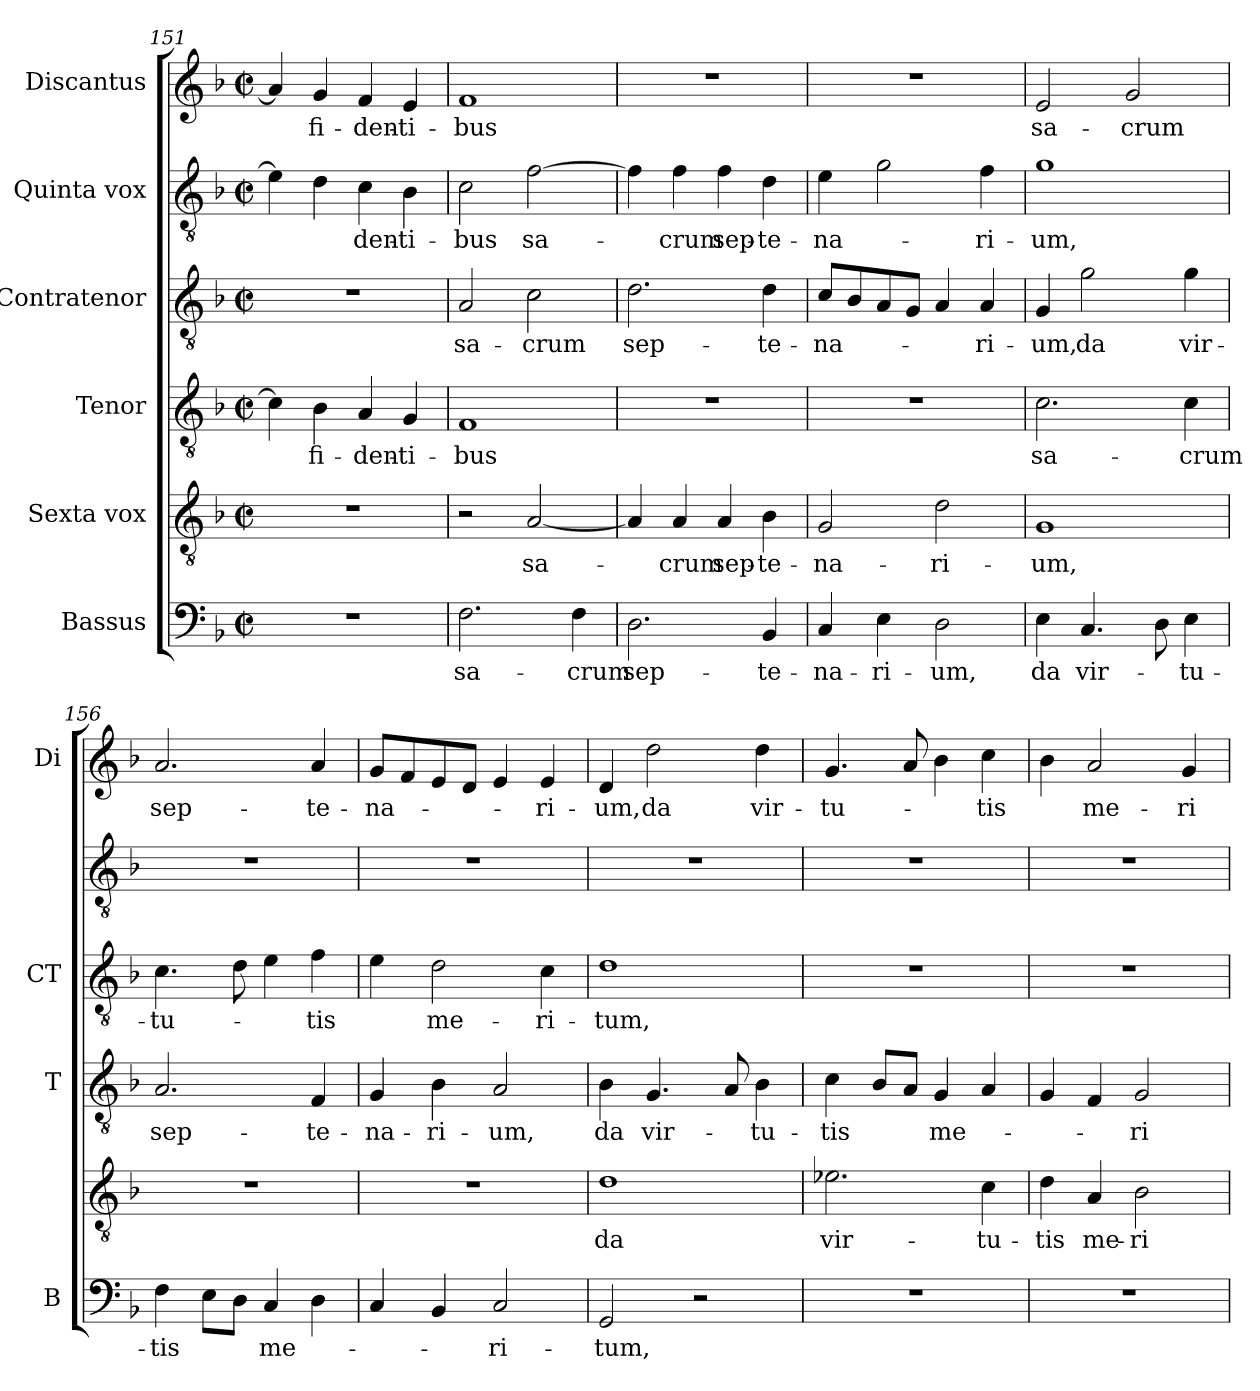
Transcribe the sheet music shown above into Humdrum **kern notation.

**kern	**text	**kern	**text	**kern	**text	**kern	**text	**kern	**text	**kern	**text
*part6	*part6	*part5	*part5	*part4	*part4	*part3	*part3	*part2	*part2	*part1	*part1
*staff6	*staff6	*staff5	*staff5	*staff4	*staff4	*staff3	*staff3	*staff2	*staff2	*staff1	*staff1
*I"Bassus	*	*I"Sexta vox	*	*I"Tenor	*	*I"Contratenor	*	*I"Quinta vox	*	*I"Discantus	*
*I'B	*	*	*	*I'T	*	*I'CT	*	*	*	*I'Di	*
*clefF4	*	*clefGv2	*	*clefGv2	*	*clefGv2	*	*clefGv2	*	*clefG2	*
*k[b-]	*	*k[b-]	*	*k[b-]	*	*k[b-]	*	*k[b-]	*	*k[b-]	*
*F:	*	*F:	*	*F:	*	*F:	*	*F:	*	*F:	*
*M2/2	*	*M2/2	*	*M2/2	*	*M2/2	*	*M2/2	*	*M2/2	*
*met(c|)	*	*met(c|)	*	*met(c|)	*	*met(c|)	*	*met(c|)	*	*met(c|)	*
=151	=151	=151	=151	=151	=151	=151	=151	=151	=151	=151	=151
1r	.	1r	.	4c\]	.	1r	.	4e-\]	.	4a/]	.
!	!	!	!	!	!LO:LY:b	!	!	!	!	!	!LO:LY:b
.	.	.	.	4B-\	-fi-	.	.	4d\	.	4g/	-fi-
!	!	!	!	!	!LO:LY:b	!	!	!	!LO:LY:b	!	!LO:LY:b
.	.	.	.	4A/	-den-	.	.	4c\	-den-	4f/	-den-
!	!	!	!	!	!LO:LY:b	!	!	!	!LO:LY:b	!	!LO:LY:b
.	.	.	.	4G/	-ti-	.	.	4B-\	-ti-	4e/	-ti-
=152	=152	=152	=152	=152	=152	=152	=152	=152	=152	=152	=152
!	!LO:LY:b	!	!	!	!LO:LY:b	!	!LO:LY:b	!	!LO:LY:b	!	!LO:LY:b
2.F\	sa-	2r	.	1F	-bus	2A/	sa-	2c\	-bus	1f	-bus
!	!	!	!LO:LY:b	!	!	!	!LO:LY:b	!	!LO:LY:b	!	!
.	.	[2A/	sa-	.	.	2c\	-crum	[2f\	sa-	.	.
!	!LO:LY:b	!	!	!	!	!	!	!	!	!	!
4F\	-crum	.	.	.	.	.	.	.	.	.	.
=153	=153	=153	=153	=153	=153	=153	=153	=153	=153	=153	=153
!	!LO:LY:b	!	!	!	!	!	!LO:LY:b	!	!	!	!
2.D\	sep-	4A/]	.	1r	.	2.d\	sep-	4f\]	.	1r	.
!	!	!	!LO:LY:b	!	!	!	!	!	!LO:LY:b	!	!
.	.	4A/	-crum	.	.	.	.	4f\	-crum	.	.
!	!	!	!LO:LY:b	!	!	!	!	!	!LO:LY:b	!	!
.	.	4A/	sep-	.	.	.	.	4f\	sep-	.	.
!	!LO:LY:b	!	!LO:LY:b	!	!	!	!LO:LY:b	!	!LO:LY:b	!	!
4BB-/	-te-	4B-\	-te-	.	.	4d\	-te-	4d\	-te-	.	.
=154	=154	=154	=154	=154	=154	=154	=154	=154	=154	=154	=154
!	!LO:LY:b	!	!LO:LY:b	!	!	!	!LO:LY:b	!	!LO:LY:b	!	!
4C/	-na-	2G/	-na-	1r	.	8c/L	-na-	4e\	-na-	1r	.
.	.	.	.	.	.	8B-/	.	.	.	.	.
!	!LO:LY:b	!	!	!	!	!	!	!	!	!	!
4E\	-ri-	.	.	.	.	8A/	.	2g\	.	.	.
.	.	.	.	.	.	8G/J	.	.	.	.	.
!	!LO:LY:b	!	!LO:LY:b	!	!	!	!	!	!	!	!
2D\	-um,	2d\	-ri-	.	.	4A/	.	.	.	.	.
!	!	!	!	!	!	!	!LO:LY:b	!	!LO:LY:b	!	!
.	.	.	.	.	.	4A/	-ri-	4f\	-ri-	.	.
=155	=155	=155	=155	=155	=155	=155	=155	=155	=155	=155	=155
!	!LO:LY:b	!	!LO:LY:b	!	!LO:LY:b	!	!LO:LY:b	!	!LO:LY:b	!	!LO:LY:b
4E\	da	1G	-um,	2.c\	sa-	4G/	-um,	1g	-um,	2e/	sa-
!	!LO:LY:b	!	!	!	!	!	!LO:LY:b	!	!	!	!
4.C/	vir-	.	.	.	.	2g\	da	.	.	.	.
!	!	!	!	!	!	!	!	!	!	!	!LO:LY:b
.	.	.	.	.	.	.	.	.	.	2g/	-crum
8D\	.	.	.	.	.	.	.	.	.	.	.
!	!LO:LY:b	!	!	!	!LO:LY:b	!	!LO:LY:b	!	!	!	!
4E\	-tu-	.	.	4c\	-crum	4g\	vir-	.	.	.	.
!!LO:PB:g=z
=156	=156	=156	=156	=156	=156	=156	=156	=156	=156	=156	=156
!	!LO:LY:b	!	!	!	!LO:LY:b	!	!LO:LY:b	!	!	!	!LO:LY:b
4F\	-tis	1r	.	2.A/	sep-	4.c\	-tu-	1r	.	2.a/	sep-
8E\L	.	.	.	.	.	.	.	.	.	.	.
8D\J	.	.	.	.	.	8d\	.	.	.	.	.
!	!LO:LY:b	!	!	!	!	!	!	!	!	!	!
4C/	me-	.	.	.	.	4e\	.	.	.	.	.
!	!	!	!	!	!LO:LY:b	!	!LO:LY:b	!	!	!	!LO:LY:b
4D\	.	.	.	4F/	-te-	4f\	-tis	.	.	4a/	-te-
=157	=157	=157	=157	=157	=157	=157	=157	=157	=157	=157	=157
!	!	!	!	!	!LO:LY:b	!	!	!	!	!	!LO:LY:b
4C/	.	1r	.	4G/	-na-	4e\	.	1r	.	8g/L	-na-
.	.	.	.	.	.	.	.	.	.	8f/	.
!	!	!	!	!	!LO:LY:b	!	!LO:LY:b	!	!	!	!
4BB-/	.	.	.	4B-\	-ri-	2d\	me-	.	.	8e/	.
.	.	.	.	.	.	.	.	.	.	8d/J	.
!	!LO:LY:b	!	!	!	!LO:LY:b	!	!	!	!	!	!
2C/	-ri-	.	.	2A/	-um,	.	.	.	.	4e/	.
!	!	!	!	!	!	!	!LO:LY:b	!	!	!	!LO:LY:b
.	.	.	.	.	.	4c\	-ri-	.	.	4e/	-ri-
=158	=158	=158	=158	=158	=158	=158	=158	=158	=158	=158	=158
!	!LO:LY:b	!	!LO:LY:b	!	!LO:LY:b	!	!LO:LY:b	!	!	!	!LO:LY:b
2GG/	-tum,	1d	da	4B-\	da	1d	-tum,	1r	.	4d/	-um,
!	!	!	!	!	!LO:LY:b	!	!	!	!	!	!LO:LY:b
.	.	.	.	4.G/	vir-	.	.	.	.	2dd\	da
2r	.	.	.	.	.	.	.	.	.	.	.
.	.	.	.	8A/	.	.	.	.	.	.	.
!	!	!	!	!	!LO:LY:b	!	!	!	!	!	!LO:LY:b
.	.	.	.	4B-\	-tu-	.	.	.	.	4dd\	vir-
=159	=159	=159	=159	=159	=159	=159	=159	=159	=159	=159	=159
!	!	!	!LO:LY:b	!	!LO:LY:b	!	!	!	!	!	!LO:LY:b
1r	.	2.e-X\	vir-	4c\	-tis	1r	.	1r	.	4.g/	-tu-
.	.	.	.	8B-/L	.	.	.	.	.	.	.
.	.	.	.	8A/J	.	.	.	.	.	8a/	.
!	!	!	!	!	!LO:LY:b	!	!	!	!	!	!
.	.	.	.	4G/	me-	.	.	.	.	4b-\	.
!	!	!	!LO:LY:b	!	!	!	!	!	!	!	!LO:LY:b
.	.	4c\	-tu-	4A/	.	.	.	.	.	4cc\	-tis
=160	=160	=160	=160	=160	=160	=160	=160	=160	=160	=160	=160
!	!	!	!LO:LY:b	!	!	!	!	!	!	!	!
1r	.	4d\	-tis	4G/	.	1r	.	1r	.	4b-\	.
!	!	!	!LO:LY:b	!	!	!	!	!	!	!	!LO:LY:b
.	.	4A/	me-	4F/	.	.	.	.	.	2a/	me-
!	!	!	!LO:LY:b	!	!LO:LY:b	!	!	!	!	!	!
.	.	2B-\	-ri-	2G/	-ri-	.	.	.	.	.	.
!	!	!	!	!	!	!	!	!	!	!	!LO:LY:b
.	.	.	.	.	.	.	.	.	.	4g/	-ri-
=	=	=	=	=	=	=	=	=	=	=	=
*-	*-	*-	*-	*-	*-	*-	*-	*-	*-	*-	*-
